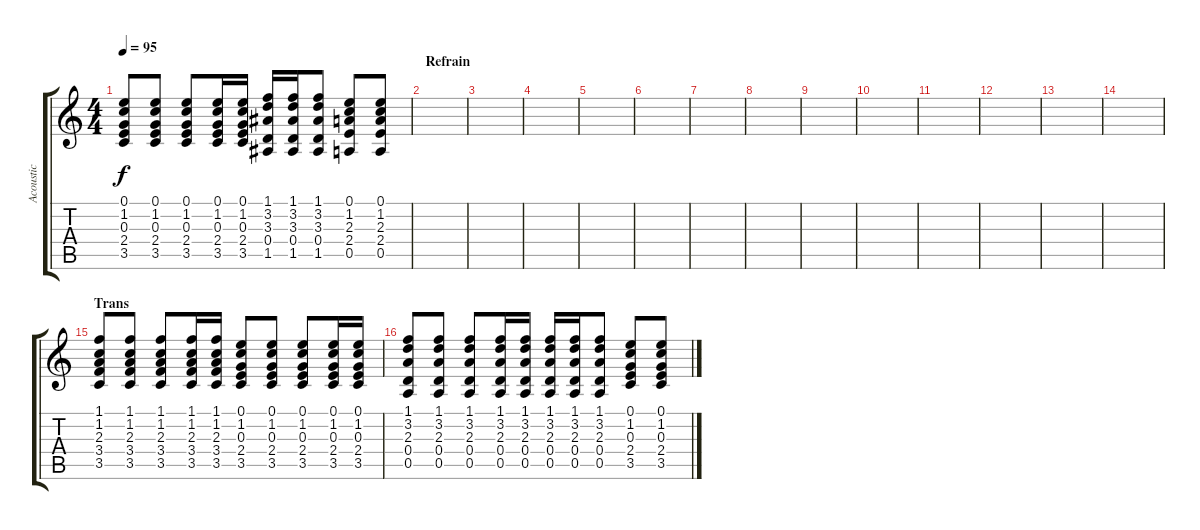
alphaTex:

\track ("Acoustic" "Acoustic") {instrument acousticguitarsteel}
\staff {score tabs}
\tuning (E4 B3 G3 D3 A2 E2) {hide}
\ts (4 4)
\tempo 95
\clef g2
\ks c
(0.1 1.2 0.3 2.4 3.5).8{dy f} (0.1 1.2 0.3 2.4 3.5).8 (0.1 1.2 0.3 2.4 3.5).8 (0.1 1.2 0.3 2.4 3.5).16 (0.1 1.2 0.3 2.4 3.5).16 (1.1 3.2 3.3 0.4 1.5).16 (1.1 3.2 3.3 0.4 1.5).16 (1.1 3.2 3.3 0.4 1.5).8 (0.1 1.2 2.3 2.4 0.5).8 (0.1 1.2 2.3 2.4 0.5).8 |
\section ("" "Refrain")
|
|
|
|
|
|
|
|
|
|
|
|
|
\section ("" "Trans")
(1.1 1.2 2.3 3.4 3.5).8 (1.1 1.2 2.3 3.4 3.5).8 (1.1 1.2 2.3 3.4 3.5).8 (1.1 1.2 2.3 3.4 3.5).16 (1.1 1.2 2.3 3.4 3.5).16 (0.1 1.2 0.3 2.4 3.5).8 (0.1 1.2 0.3 2.4 3.5).8 (0.1 1.2 0.3 2.4 3.5).8 (0.1 1.2 0.3 2.4 3.5).16 (0.1 1.2 0.3 2.4 3.5).16 |
(1.1 3.2 2.3 0.4 0.5).8 (1.1 3.2 2.3 0.4 0.5).8 (1.1 3.2 2.3 0.4 0.5).8 (1.1 3.2 2.3 0.4 0.5).16 (1.1 3.2 2.3 0.4 0.5).16 (1.1 3.2 2.3 0.4 0.5).16 (1.1 3.2 2.3 0.4 0.5).16 (1.1 3.2 2.3 0.4 0.5).8 (0.1 1.2 0.3 2.4 3.5).8 (0.1 1.2 0.3 2.4 3.5).8
